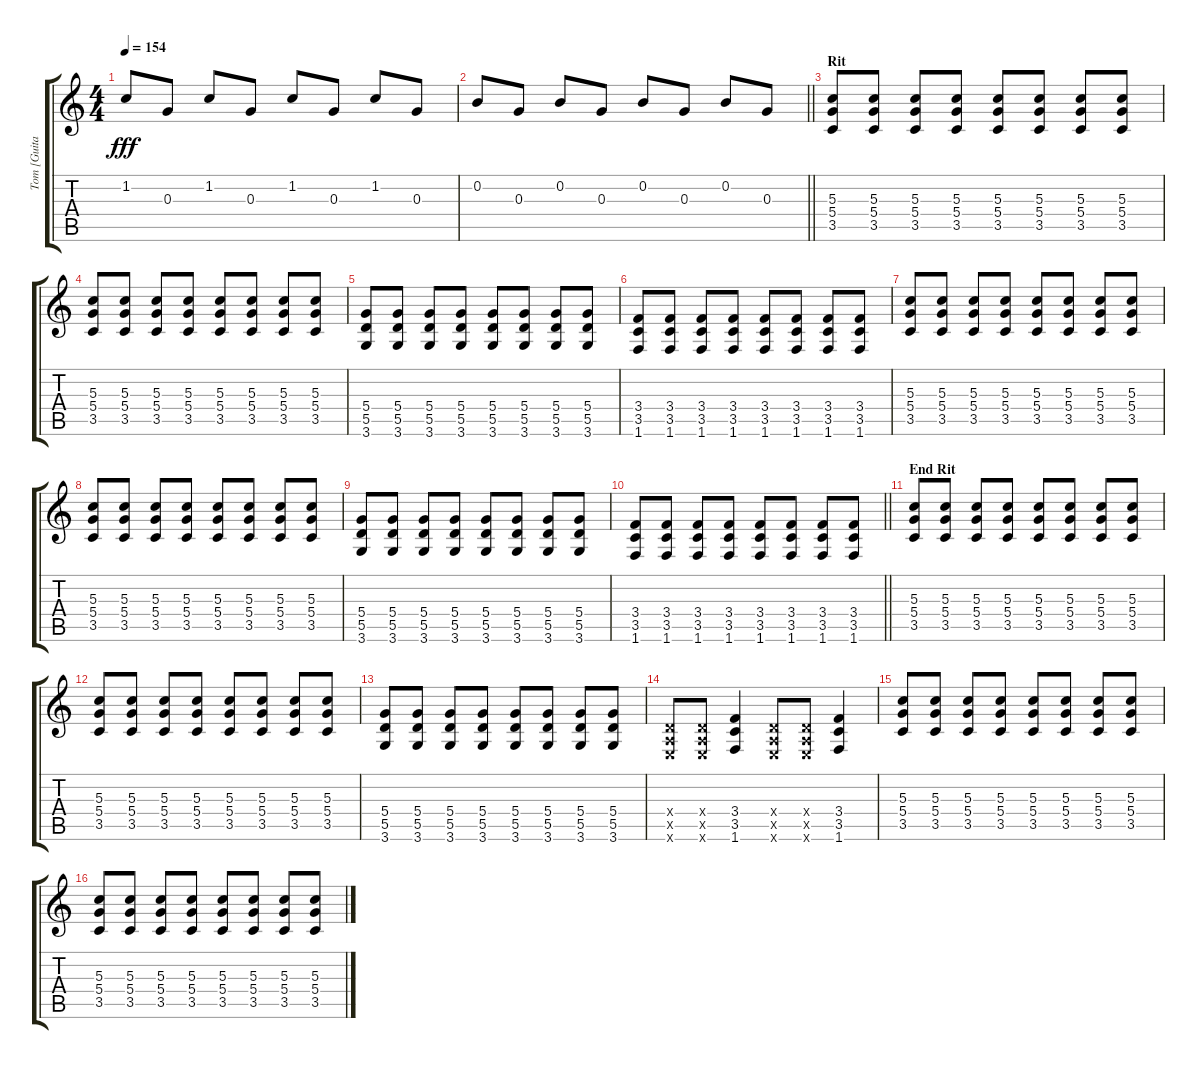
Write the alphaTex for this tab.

\track ("Tom [Guitar]" "Tom [Guita") {instrument overdrivenguitar}
\staff {score tabs}
\tuning (E4 B3 G3 D3 A2 E2) {hide}
\ts (4 4)
\tempo 154
\clef g2
\ks c
1.2.8{dy fff} 0.3.8 1.2.8 0.3.8 1.2.8 0.3.8 1.2.8 0.3.8 |
\barLineRight lightlight
0.2.8 0.3.8 0.2.8 0.3.8 0.2.8 0.3.8 0.2.8 0.3.8 |
\section ("" "Rit")
(5.3 5.4 3.5).8{instrument overdrivenguitar} (5.3 5.4 3.5).8 (5.3 5.4 3.5).8 (5.3 5.4 3.5).8 (5.3 5.4 3.5).8 (5.3 5.4 3.5).8 (5.3 5.4 3.5).8 (5.3 5.4 3.5).8 |
(5.3 5.4 3.5).8 (5.3 5.4 3.5).8 (5.3 5.4 3.5).8 (5.3 5.4 3.5).8 (5.3 5.4 3.5).8 (5.3 5.4 3.5).8 (5.3 5.4 3.5).8 (5.3 5.4 3.5).8 |
(5.4 5.5 3.6).8 (5.4 5.5 3.6).8 (5.4 5.5 3.6).8 (5.4 5.5 3.6).8 (5.4 5.5 3.6).8 (5.4 5.5 3.6).8 (5.4 5.5 3.6).8 (5.4 5.5 3.6).8 |
(3.4 3.5 1.6).8 (3.4 3.5 1.6).8 (3.4 3.5 1.6).8 (3.4 3.5 1.6).8 (3.4 3.5 1.6).8 (3.4 3.5 1.6).8 (3.4 3.5 1.6).8 (3.4 3.5 1.6).8 |
(5.3 5.4 3.5).8 (5.3 5.4 3.5).8 (5.3 5.4 3.5).8 (5.3 5.4 3.5).8 (5.3 5.4 3.5).8 (5.3 5.4 3.5).8 (5.3 5.4 3.5).8 (5.3 5.4 3.5).8 |
(5.3 5.4 3.5).8 (5.3 5.4 3.5).8 (5.3 5.4 3.5).8 (5.3 5.4 3.5).8 (5.3 5.4 3.5).8 (5.3 5.4 3.5).8 (5.3 5.4 3.5).8 (5.3 5.4 3.5).8 |
(5.4 5.5 3.6).8 (5.4 5.5 3.6).8 (5.4 5.5 3.6).8 (5.4 5.5 3.6).8 (5.4 5.5 3.6).8 (5.4 5.5 3.6).8 (5.4 5.5 3.6).8 (5.4 5.5 3.6).8 |
\barLineRight lightlight
(3.4 3.5 1.6).8 (3.4 3.5 1.6).8 (3.4 3.5 1.6).8 (3.4 3.5 1.6).8 (3.4 3.5 1.6).8 (3.4 3.5 1.6).8 (3.4 3.5 1.6).8 (3.4 3.5 1.6).8 |
\section ("" "End Rit")
(5.3 5.4 3.5).8 (5.3 5.4 3.5).8 (5.3 5.4 3.5).8 (5.3 5.4 3.5).8 (5.3 5.4 3.5).8 (5.3 5.4 3.5).8 (5.3 5.4 3.5).8 (5.3 5.4 3.5).8 |
(5.3 5.4 3.5).8 (5.3 5.4 3.5).8 (5.3 5.4 3.5).8 (5.3 5.4 3.5).8 (5.3 5.4 3.5).8 (5.3 5.4 3.5).8 (5.3 5.4 3.5).8 (5.3 5.4 3.5).8 |
(5.4 5.5 3.6).8 (5.4 5.5 3.6).8 (5.4 5.5 3.6).8 (5.4 5.5 3.6).8 (5.4 5.5 3.6).8 (5.4 5.5 3.6).8 (5.4 5.5 3.6).8 (5.4 5.5 3.6).8 |
(0.4{x} 0.5{x} 0.6{x}).8 (0.4{x} 0.5{x} 0.6{x}).8 (3.4 3.5 1.6).4 (0.4{x} 0.5{x} 0.6{x}).8 (0.4{x} 0.5{x} 0.6{x}).8 (3.4 3.5 1.6).4 |
(5.3 5.4 3.5).8 (5.3 5.4 3.5).8 (5.3 5.4 3.5).8 (5.3 5.4 3.5).8 (5.3 5.4 3.5).8 (5.3 5.4 3.5).8 (5.3 5.4 3.5).8 (5.3 5.4 3.5).8 |
(5.3 5.4 3.5).8 (5.3 5.4 3.5).8 (5.3 5.4 3.5).8 (5.3 5.4 3.5).8 (5.3 5.4 3.5).8 (5.3 5.4 3.5).8 (5.3 5.4 3.5).8 (5.3 5.4 3.5).8
